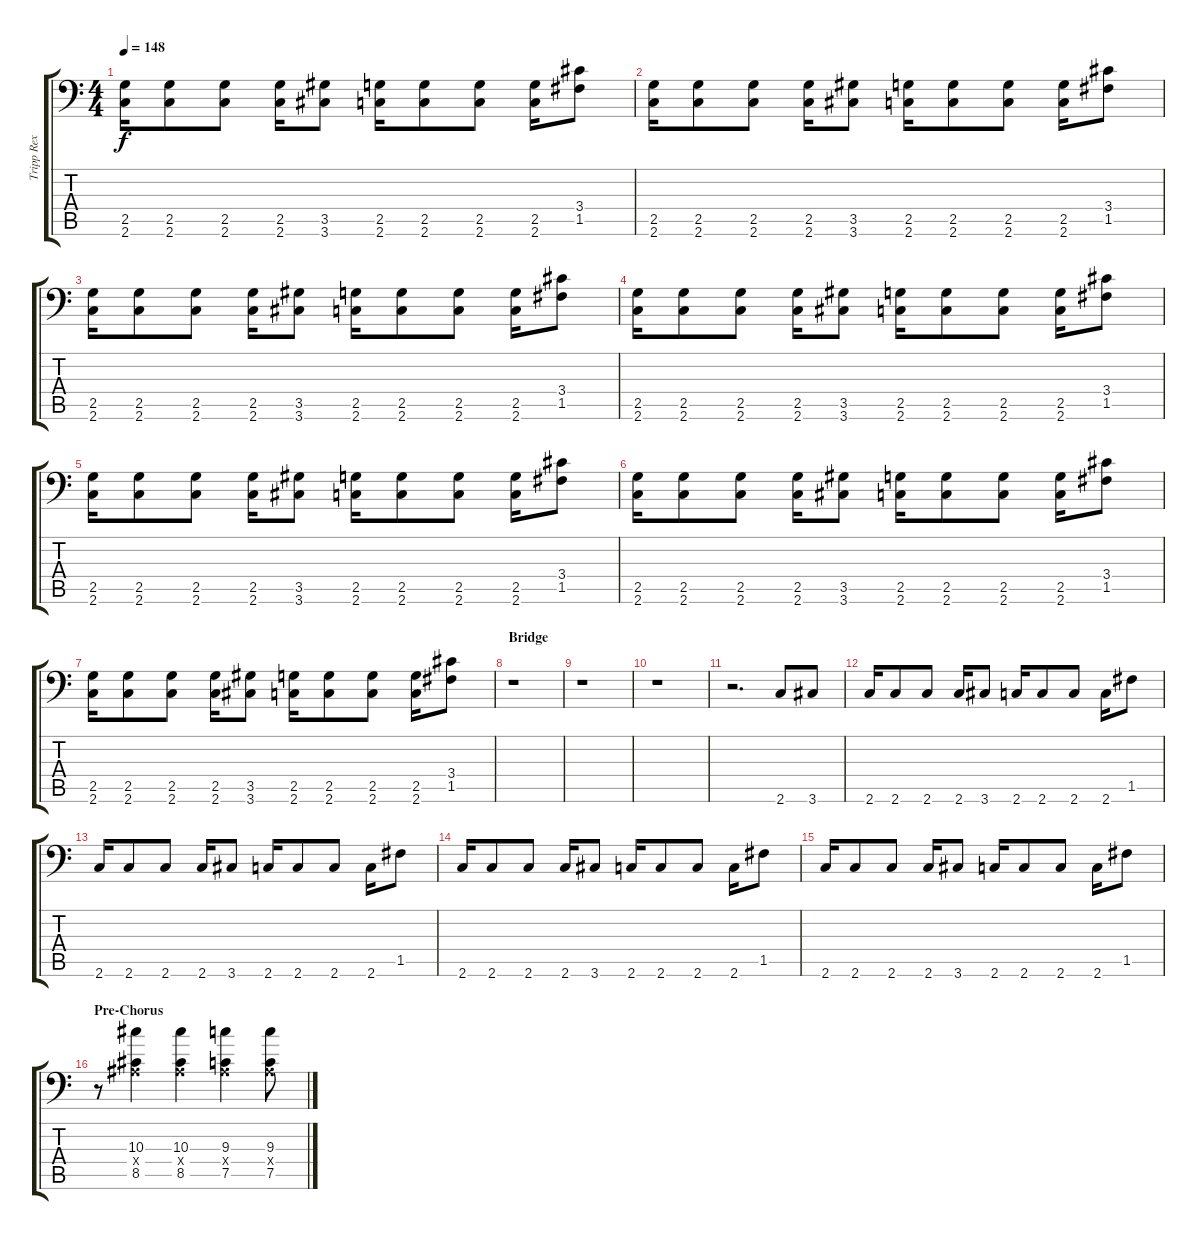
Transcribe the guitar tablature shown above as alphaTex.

\track ("Tripp Rex Eisen - Guitar" "Tripp Rex ") {instrument distortionguitar}
\staff {score tabs}
\tuning (C4 G3 Eb3 Bb2 F2 Bb1) {hide}
\ts (4 4)
\tempo 148
\clef f4
\ks c
(2.5 2.6).16{dy f} (2.5 2.6).8 (2.5 2.6).8 (2.5 2.6).16 (3.5 3.6).8 (2.5 2.6).16 (2.5 2.6).8 (2.5 2.6).8 (2.5 2.6).16 (3.4 1.5).8 |
(2.5 2.6).16 (2.5 2.6).8 (2.5 2.6).8 (2.5 2.6).16 (3.5 3.6).8 (2.5 2.6).16 (2.5 2.6).8 (2.5 2.6).8 (2.5 2.6).16 (3.4 1.5).8 |
(2.5 2.6).16 (2.5 2.6).8 (2.5 2.6).8 (2.5 2.6).16 (3.5 3.6).8 (2.5 2.6).16 (2.5 2.6).8 (2.5 2.6).8 (2.5 2.6).16 (3.4 1.5).8 |
(2.5 2.6).16 (2.5 2.6).8 (2.5 2.6).8 (2.5 2.6).16 (3.5 3.6).8 (2.5 2.6).16 (2.5 2.6).8 (2.5 2.6).8 (2.5 2.6).16 (3.4 1.5).8 |
(2.5 2.6).16 (2.5 2.6).8 (2.5 2.6).8 (2.5 2.6).16 (3.5 3.6).8 (2.5 2.6).16 (2.5 2.6).8 (2.5 2.6).8 (2.5 2.6).16 (3.4 1.5).8 |
(2.5 2.6).16 (2.5 2.6).8 (2.5 2.6).8 (2.5 2.6).16 (3.5 3.6).8 (2.5 2.6).16 (2.5 2.6).8 (2.5 2.6).8 (2.5 2.6).16 (3.4 1.5).8 |
(2.5 2.6).16 (2.5 2.6).8 (2.5 2.6).8 (2.5 2.6).16 (3.5 3.6).8 (2.5 2.6).16 (2.5 2.6).8 (2.5 2.6).8 (2.5 2.6).16 (3.4 1.5).8 |
\section ("" "Bridge")
r.1 |
r.1 |
r.1 |
r.2{d} 2.6.8 3.6.8 |
2.6.16 2.6.8 2.6.8 2.6.16 3.6.8 2.6.16 2.6.8 2.6.8 2.6.16 1.5.8 |
2.6.16 2.6.8 2.6.8 2.6.16 3.6.8 2.6.16 2.6.8 2.6.8 2.6.16 1.5.8 |
2.6.16 2.6.8 2.6.8 2.6.16 3.6.8 2.6.16 2.6.8 2.6.8 2.6.16 1.5.8 |
2.6.16 2.6.8 2.6.8 2.6.16 3.6.8 2.6.16 2.6.8 2.6.8 2.6.16 1.5.8 |
\section ("" "Pre-Chorus")
r.8{volume 12} (10.3 0.4{x} 8.5).4 (10.3 0.4{x} 8.5).4 (9.3 0.4{x} 7.5).4 (9.3 0.4{x} 7.5).8
